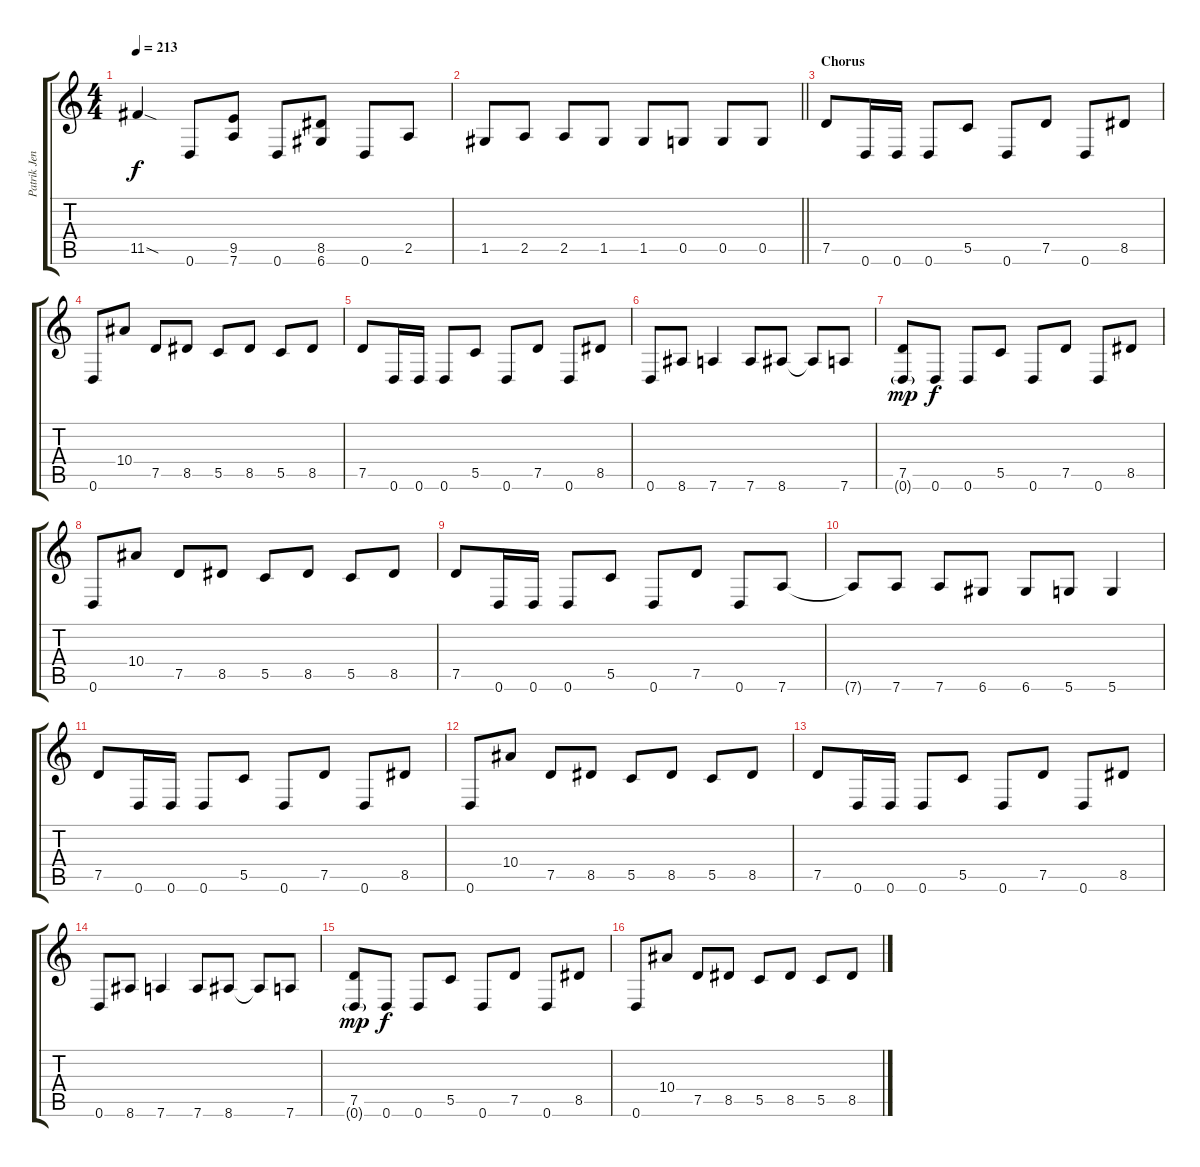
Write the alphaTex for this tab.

\track ("Patrik Jensen" "Patrik Jen") {instrument distortionguitar}
\staff {score tabs}
\tuning (D4 A3 F3 C3 G2 D2) {hide}
\ts (4 4)
\tempo 213
\clef g2
\ks c
11.5{sod}.4{dy f} 0.6.8 (9.5 7.6).8 0.6.8 (8.5 6.6).8 0.6.8 2.5.8 |
\barLineRight lightlight
1.5.8 2.5.8 2.5.8 1.5.8 1.5.8 0.5.8 0.5.8 0.5.8 |
\section ("" "Chorus")
7.5.8 0.6.16 0.6.16 0.6.8 5.5.8 0.6.8 7.5.8 0.6.8 8.5.8 |
0.6.8 10.4.8 7.5.8 8.5.8 5.5.8 8.5.8 5.5.8 8.5.8 |
7.5.8 0.6.16 0.6.16 0.6.8 5.5.8 0.6.8 7.5.8 0.6.8 8.5.8 |
0.6.8 8.6.8 7.6.4 7.6.8 8.6.8 8.6{t}.8 7.6.8 |
(7.5 0.6{g}).8{dy mp} 0.6.8{dy f} 0.6.8 5.5.8 0.6.8 7.5.8 0.6.8 8.5.8 |
0.6.8 10.4.8 7.5.8 8.5.8 5.5.8 8.5.8 5.5.8 8.5.8 |
7.5.8 0.6.16 0.6.16 0.6.8 5.5.8 0.6.8 7.5.8 0.6.8 7.6.8 |
7.6{t}.8 7.6.8 7.6.8 6.6.8 6.6.8 5.6.8 5.6.4 |
7.5.8 0.6.16 0.6.16 0.6.8 5.5.8 0.6.8 7.5.8 0.6.8 8.5.8 |
0.6.8 10.4.8 7.5.8 8.5.8 5.5.8 8.5.8 5.5.8 8.5.8 |
7.5.8 0.6.16 0.6.16 0.6.8 5.5.8 0.6.8 7.5.8 0.6.8 8.5.8 |
0.6.8 8.6.8 7.6.4 7.6.8 8.6.8 8.6{t}.8 7.6.8 |
(7.5 0.6{g}).8{dy mp} 0.6.8{dy f} 0.6.8 5.5.8 0.6.8 7.5.8 0.6.8 8.5.8 |
0.6.8 10.4.8 7.5.8 8.5.8 5.5.8 8.5.8 5.5.8 8.5.8
